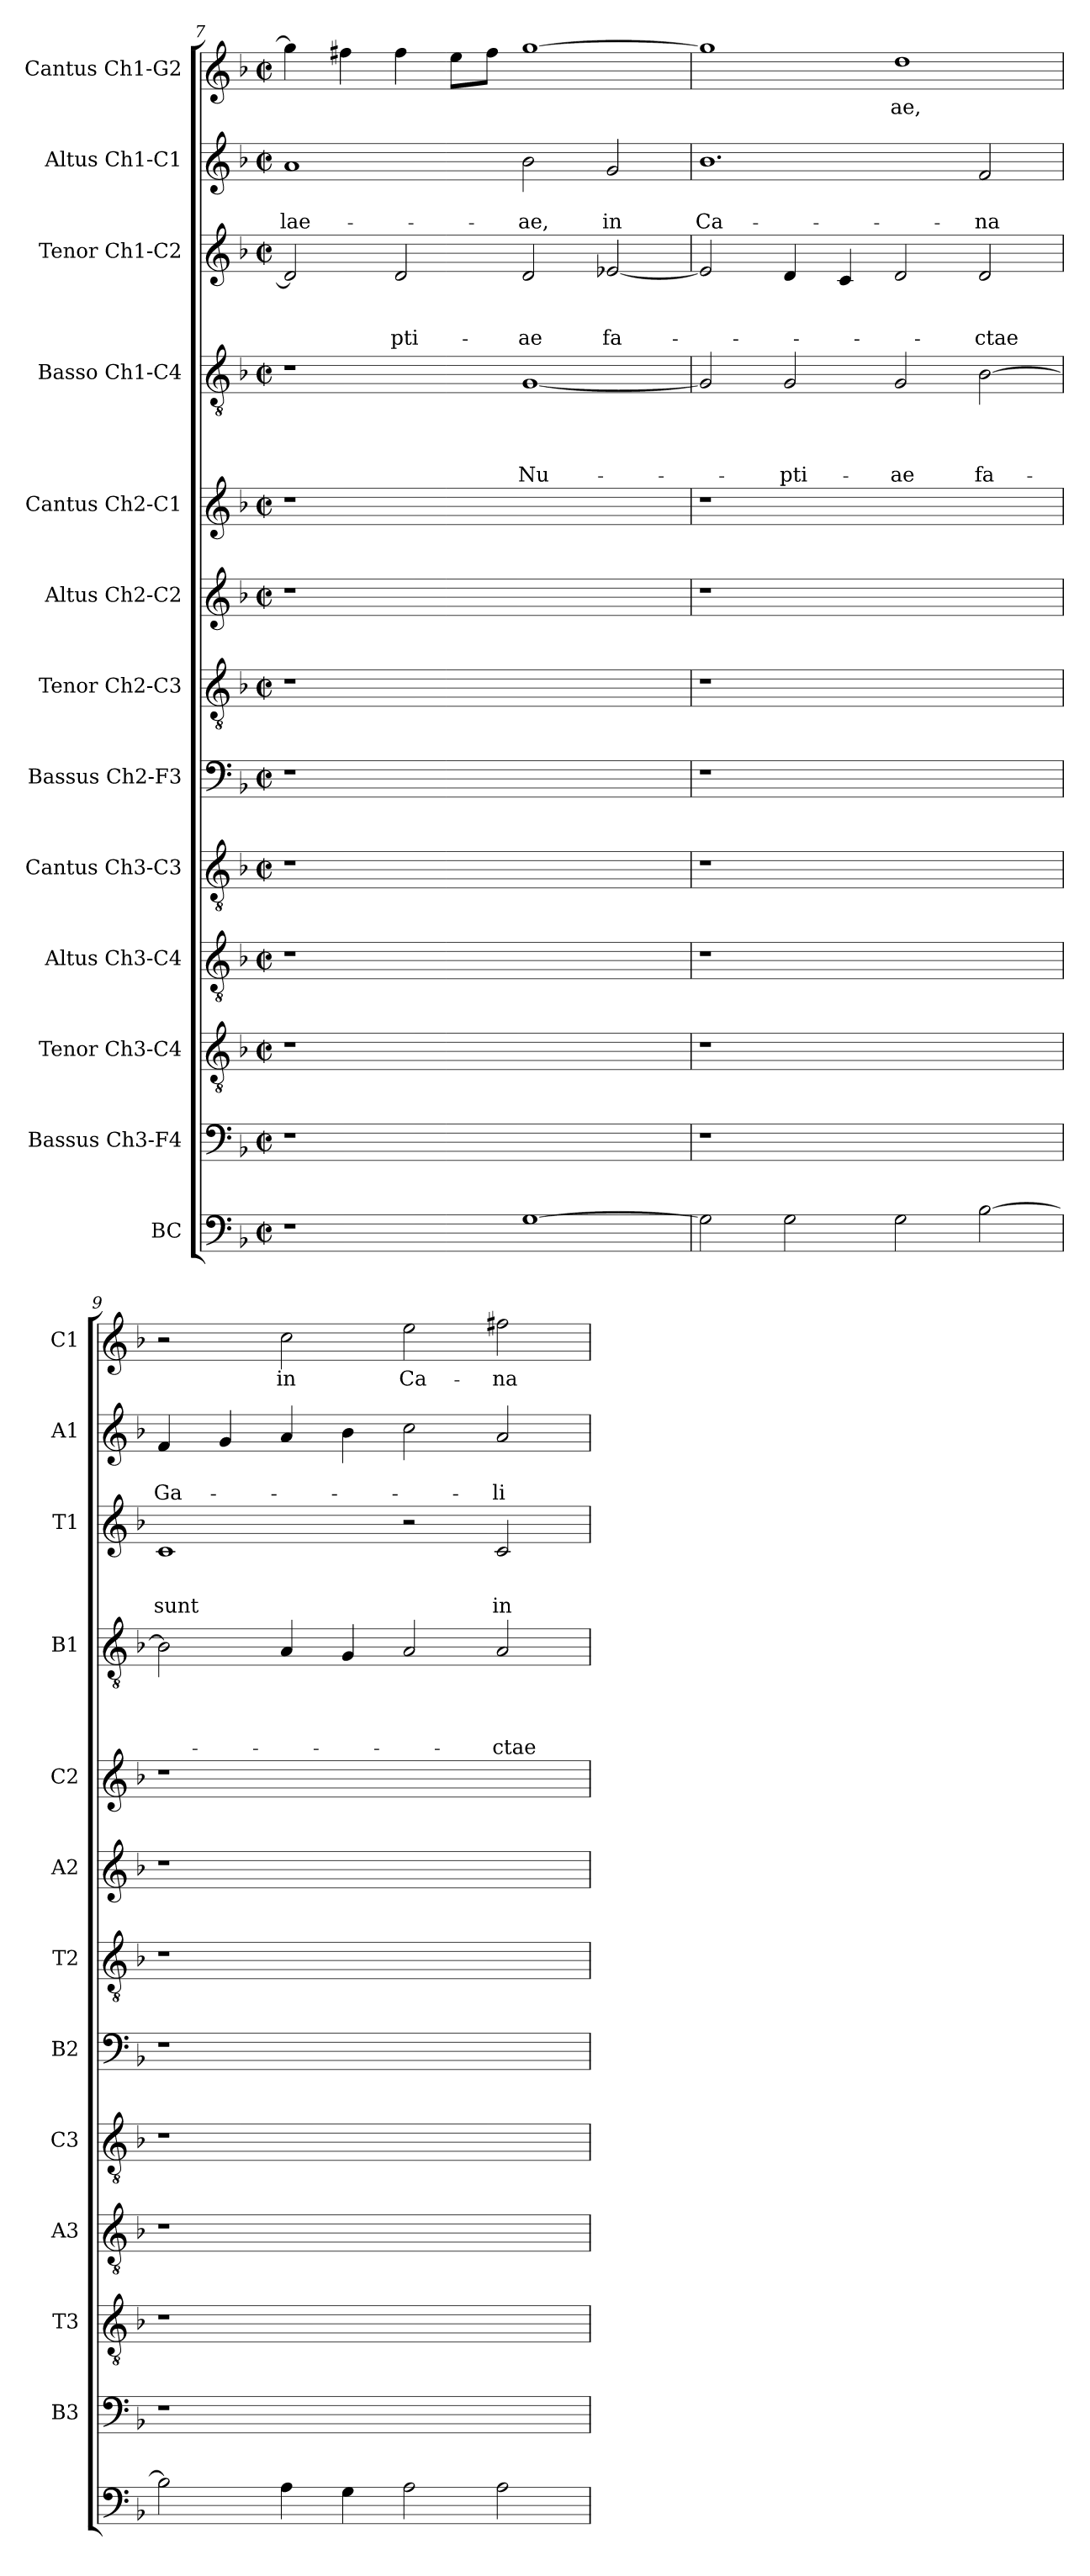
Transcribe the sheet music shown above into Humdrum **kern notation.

**kern	**kern	**kern	**kern	**kern	**kern	**kern	**kern	**kern	**kern	**text	**text	**text	**text	**kern	**text	**text	**text	**kern	**text	**text	**kern	**text
*part13	*part12	*part11	*part10	*part9	*part8	*part7	*part6	*part5	*part4	*part4	*part4	*part4	*part4	*part3	*part3	*part3	*part3	*part2	*part2	*part2	*part1	*part1
*staff13	*staff12	*staff11	*staff10	*staff9	*staff8	*staff7	*staff6	*staff5	*staff4	*staff4	*staff4	*staff4	*staff4	*staff3	*staff3	*staff3	*staff3	*staff2	*staff2	*staff2	*staff1	*staff1
*I"BC	*I"Bassus Ch3-F4	*I"Tenor Ch3-C4	*I"Altus Ch3-C4	*I"Cantus Ch3-C3	*I"Bassus Ch2-F3	*I"Tenor Ch2-C3	*I"Altus Ch2-C2	*I"Cantus Ch2-C1	*I"Basso Ch1-C4	*	*	*	*	*I"Tenor Ch1-C2	*	*	*	*I"Altus Ch1-C1	*	*	*I"Cantus Ch1-G2	*
*	*I'B3	*I'T3	*I'A3	*I'C3	*I'B2	*I'T2	*I'A2	*I'C2	*I'B1	*	*	*	*	*I'T1	*	*	*	*I'A1	*	*	*I'C1	*
*clefF4	*clefF4	*clefGv2	*clefGv2	*clefGv2	*clefF4	*clefGv2	*clefG2	*clefG2	*clefGv2	*	*	*	*	*clefG2	*	*	*	*clefG2	*	*	*clefG2	*
*k[b-]	*k[b-]	*k[b-]	*k[b-]	*k[b-]	*k[b-]	*k[b-]	*k[b-]	*k[b-]	*k[b-]	*	*	*	*	*k[b-]	*	*	*	*k[b-]	*	*	*k[b-]	*
*F:	*F:	*F:	*F:	*F:	*F:	*F:	*F:	*F:	*F:	*	*	*	*	*F:	*	*	*	*F:	*	*	*F:	*
*M2/2	*M2/2	*M2/2	*M2/2	*M2/2	*M2/2	*M2/2	*M2/2	*M2/2	*M2/2	*	*	*	*	*M2/2	*	*	*	*M2/2	*	*	*M2/2	*
*met(c|)	*met(c|)	*met(c|)	*met(c|)	*met(c|)	*met(c|)	*met(c|)	*met(c|)	*met(c|)	*met(c|)	*	*	*	*	*met(c|)	*	*	*	*met(c|)	*	*	*met(c|)	*
=7	=7	=7	=7	=7	=7	=7	=7	=7	=7	=7	=7	=7	=7	=7	=7	=7	=7	=7	=7	=7	=7	=7
1r	1r	1r	1r	1r	1r	1r	1r	1r	1r	.	.	.	.	2d/]	.	.	.	1a	.	-lae-	4gg\]	.
.	.	.	.	.	.	.	.	.	.	.	.	.	.	.	.	.	.	.	.	.	4ff#X\	.
.	.	.	.	.	.	.	.	.	.	.	.	.	.	2d/	.	.	-pti-	.	.	.	4ff#\	.
.	.	.	.	.	.	.	.	.	.	.	.	.	.	.	.	.	.	.	.	.	8ee\L	.
.	.	.	.	.	.	.	.	.	.	.	.	.	.	.	.	.	.	.	.	.	8ff#\J	.
[1G	1ryy	1ryy	1ryy	1ryy	1ryy	1ryy	1ryy	1ryy	[1G	.	.	.	Nu-	2d/	.	.	-ae	2b-\	.	-ae,	[1gg	.
.	.	.	.	.	.	.	.	.	.	.	.	.	.	[2e-X/	.	.	fa-	2g/	.	in	.	.
=8	=8	=8	=8	=8	=8	=8	=8	=8	=8	=8	=8	=8	=8	=8	=8	=8	=8	=8	=8	=8	=8	=8
2G\]	1r	1r	1r	1r	1r	1r	1r	1r	2G/]	.	.	.	.	2e-/]	.	.	.	1.b-	.	Ca-	1gg]	.
2G\	.	.	.	.	.	.	.	.	2G/	.	.	.	-pti-	4d/	.	.	.	.	.	.	.	.
.	.	.	.	.	.	.	.	.	.	.	.	.	.	4c/	.	.	.	.	.	.	.	.
2G\	1ryy	1ryy	1ryy	1ryy	1ryy	1ryy	1ryy	1ryy	2G/	.	.	.	-ae	2d/	.	.	.	.	.	.	1dd	-ae,
[2B-\	.	.	.	.	.	.	.	.	[2B-\	.	.	.	fa-	2d/	.	.	-ctae	2f/	.	-na	.	.
=9	=9	=9	=9	=9	=9	=9	=9	=9	=9	=9	=9	=9	=9	=9	=9	=9	=9	=9	=9	=9	=9	=9
2B-\]	1r	1r	1r	1r	1r	1r	1r	1r	2B-\]	.	.	.	.	1c	.	.	sunt	4f/	.	Ga-	2r	.
.	.	.	.	.	.	.	.	.	.	.	.	.	.	.	.	.	.	4g/	.	.	.	.
4A\	.	.	.	.	.	.	.	.	4A/	.	.	.	.	.	.	.	.	4a/	.	.	2cc\	in
4G\	.	.	.	.	.	.	.	.	4G/	.	.	.	.	.	.	.	.	4b-\	.	.	.	.
2A\	1ryy	1ryy	1ryy	1ryy	1ryy	1ryy	1ryy	1ryy	2A/	.	.	.	.	2r	.	.	.	2cc\	.	.	2ee\	Ca-
2A\	.	.	.	.	.	.	.	.	2A/	.	.	.	-ctae	2c/	.	.	in	2a/	.	-li-	2ff#X\	-na
=	=	=	=	=	=	=	=	=	=	=	=	=	=	=	=	=	=	=	=	=	=	=
*-	*-	*-	*-	*-	*-	*-	*-	*-	*-	*-	*-	*-	*-	*-	*-	*-	*-	*-	*-	*-	*-	*-
